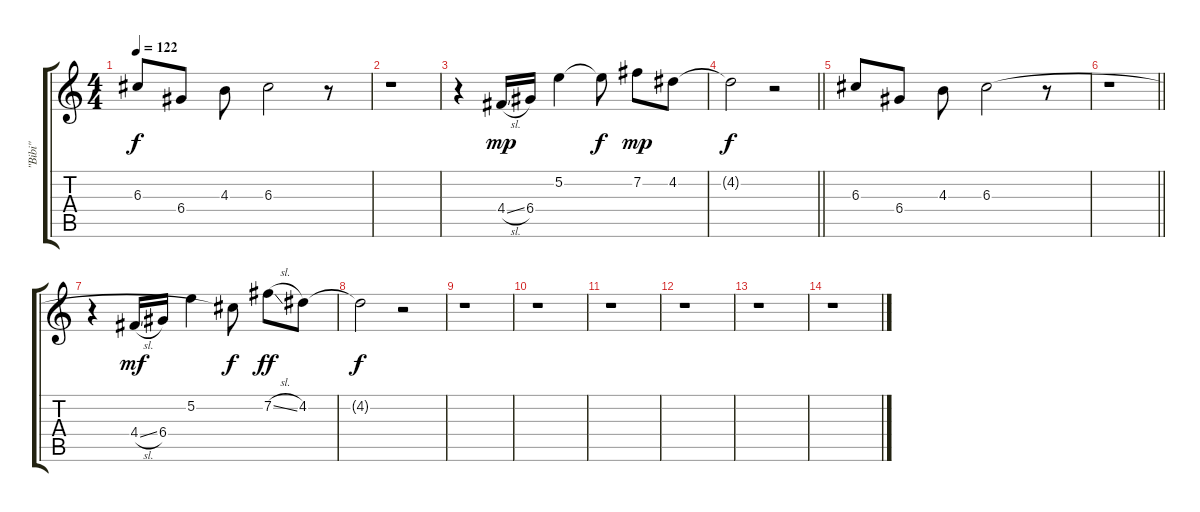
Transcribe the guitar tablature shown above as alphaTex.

\track ("\"Bibi\"" "\"Bibi\"") {instrument acousticguitarnylon}
\staff {score tabs}
\tuning (E4 B3 G3 D3 A2 E2) {hide}
\ts (4 4)
\tempo 122
\clef g2
\ks c
6.3.8{dy f instrument acousticguitarnylon} 6.4.8 4.3.8 6.3.2 r.8 |
r.1 |
r.4 4.4{sl}.16{dy mp} 6.4.16 5.2.4 5.2{t}.8{dy f} 7.2.8{dy mp} 4.2.8 |
\barLineRight lightlight
4.2{t}.2{dy f} r.2 |
6.3.8 6.4.8 4.3.8 6.3.2 r.8 |
\barLineRight lightlight
r.1 |
r.4 4.4{sl}.16{dy mf} 6.4.16 5.2.4 6.3{t}.8{dy f} 7.2{sl}.8{dy ff} 4.2.8 |
4.2{t}.2{dy f} r.2 |
r.1 |
r.1 |
r.1 |
r.1 |
r.1 |
r.1
